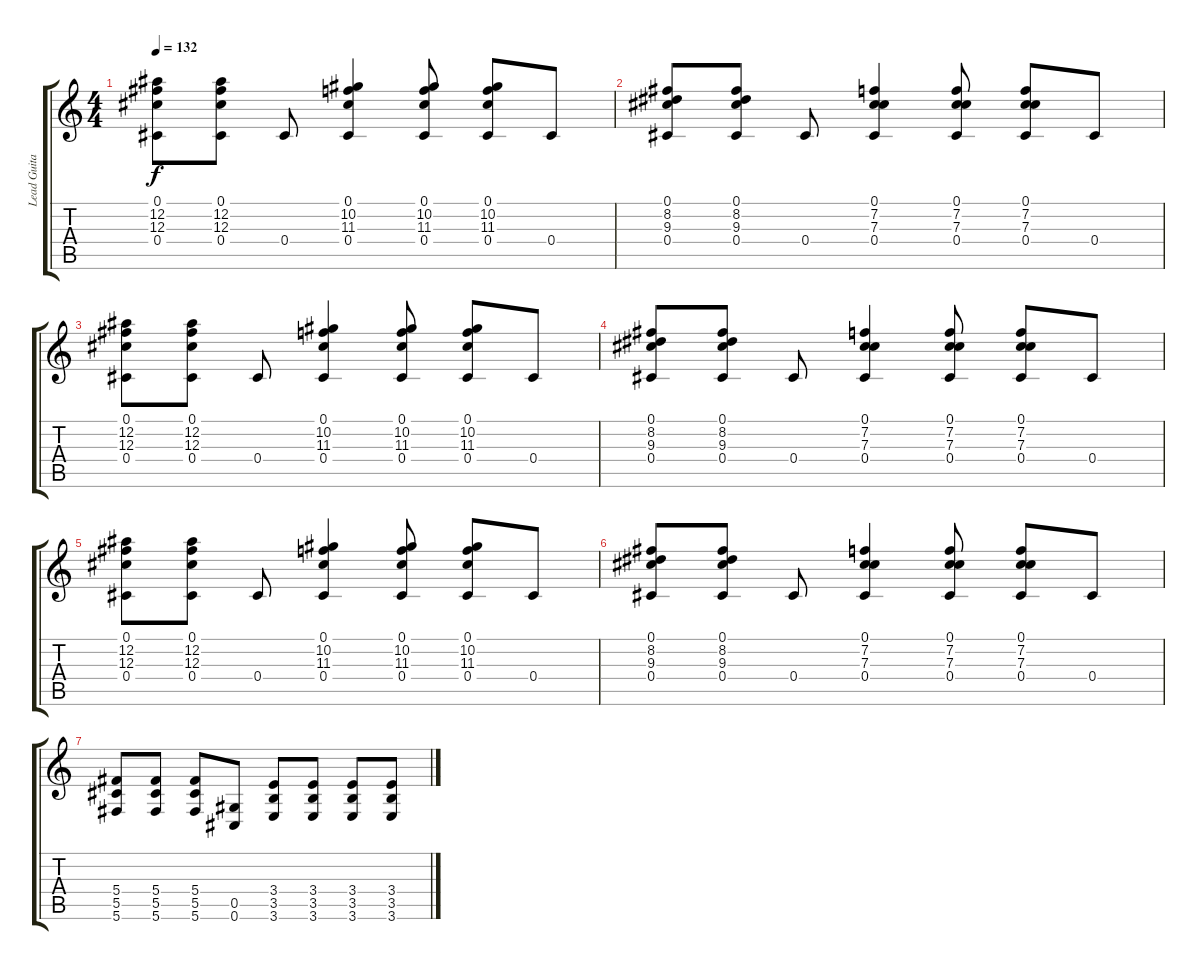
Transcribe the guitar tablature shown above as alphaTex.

\track ("Lead Guitar" "Lead Guita") {instrument overdrivenguitar}
\staff {score tabs}
\tuning (Db4 Bb3 Gb3 Db3 Ab2 Db2) {hide}
\ts (4 4)
\tempo 132
\clef g2
\ks c
(0.1 12.2 12.3 0.4).8{dy f} (0.1 12.2 12.3 0.4).8 0.4.8 (0.1 10.2 11.3 0.4).4 (0.1 10.2 11.3 0.4).8 (0.1 10.2 11.3 0.4).8 0.4.8 |
(0.1 8.2 9.3 0.4).8 (0.1 8.2 9.3 0.4).8 0.4.8 (0.1 7.2 7.3 0.4).4 (0.1 7.2 7.3 0.4).8 (0.1 7.2 7.3 0.4).8 0.4.8 |
(0.1 12.2 12.3 0.4).8 (0.1 12.2 12.3 0.4).8 0.4.8 (0.1 10.2 11.3 0.4).4 (0.1 10.2 11.3 0.4).8 (0.1 10.2 11.3 0.4).8 0.4.8 |
(0.1 8.2 9.3 0.4).8 (0.1 8.2 9.3 0.4).8 0.4.8 (0.1 7.2 7.3 0.4).4 (0.1 7.2 7.3 0.4).8 (0.1 7.2 7.3 0.4).8 0.4.8 |
(0.1 12.2 12.3 0.4).8 (0.1 12.2 12.3 0.4).8 0.4.8 (0.1 10.2 11.3 0.4).4 (0.1 10.2 11.3 0.4).8 (0.1 10.2 11.3 0.4).8 0.4.8 |
(0.1 8.2 9.3 0.4).8 (0.1 8.2 9.3 0.4).8 0.4.8 (0.1 7.2 7.3 0.4).4 (0.1 7.2 7.3 0.4).8 (0.1 7.2 7.3 0.4).8 0.4.8 |
(5.4 5.5 5.6).8 (5.4 5.5 5.6).8 (5.4 5.5 5.6).8 (0.5 0.6).8 (3.4 3.5 3.6).8 (3.4 3.5 3.6).8 (3.4 3.5 3.6).8 (3.4 3.5 3.6).8
